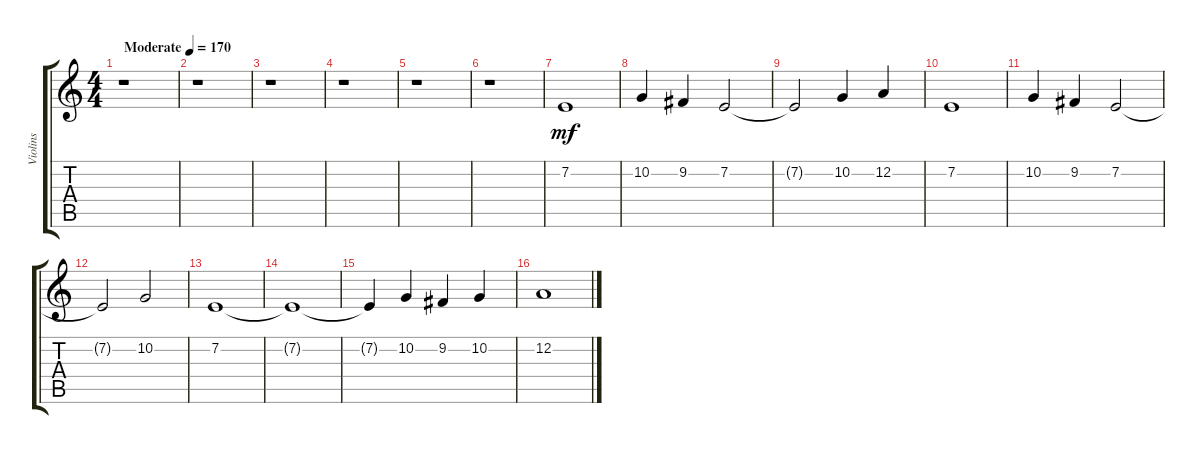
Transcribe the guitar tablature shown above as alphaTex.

\track ("Violins" "Violins") {instrument synthstrings1}
\staff {score tabs}
\tuning (D4 A3 F3 C3 G2 C2) {hide}
\ts (4 4)
\tempo (170 "Moderate")
\clef g2
\ks c
r.1{dy mf instrument synthstrings1} |
r.1 |
r.1 |
r.1 |
r.1 |
r.1 |
7.2.1 |
10.2.4 9.2.4 7.2.2 |
7.2{t}.2 10.2.4 12.2.4 |
7.2.1 |
10.2.4 9.2.4 7.2.2 |
7.2{t}.2 10.2.2 |
7.2.1 |
7.2{t}.1 |
7.2{t}.4 10.2.4 9.2.4 10.2.4 |
12.2.1
